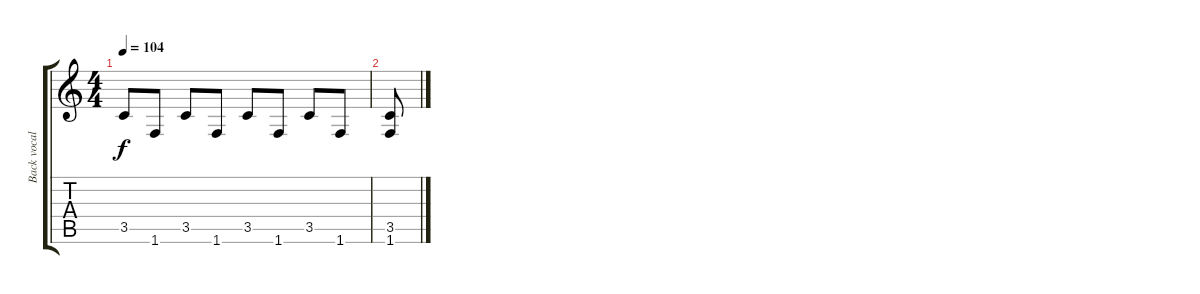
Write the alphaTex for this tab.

\track ("Back vocals" "Back vocal") {instrument distortionguitar}
\staff {score tabs}
\tuning (E4 B3 G3 D3 A2 E2) {hide}
\ts (4 4)
\tempo 104
\clef g2
\ks c
3.5.8{dy f} 1.6.8 3.5.8 1.6.8 3.5.8 1.6.8 3.5.8 1.6.8 |
(3.5 1.6).8
